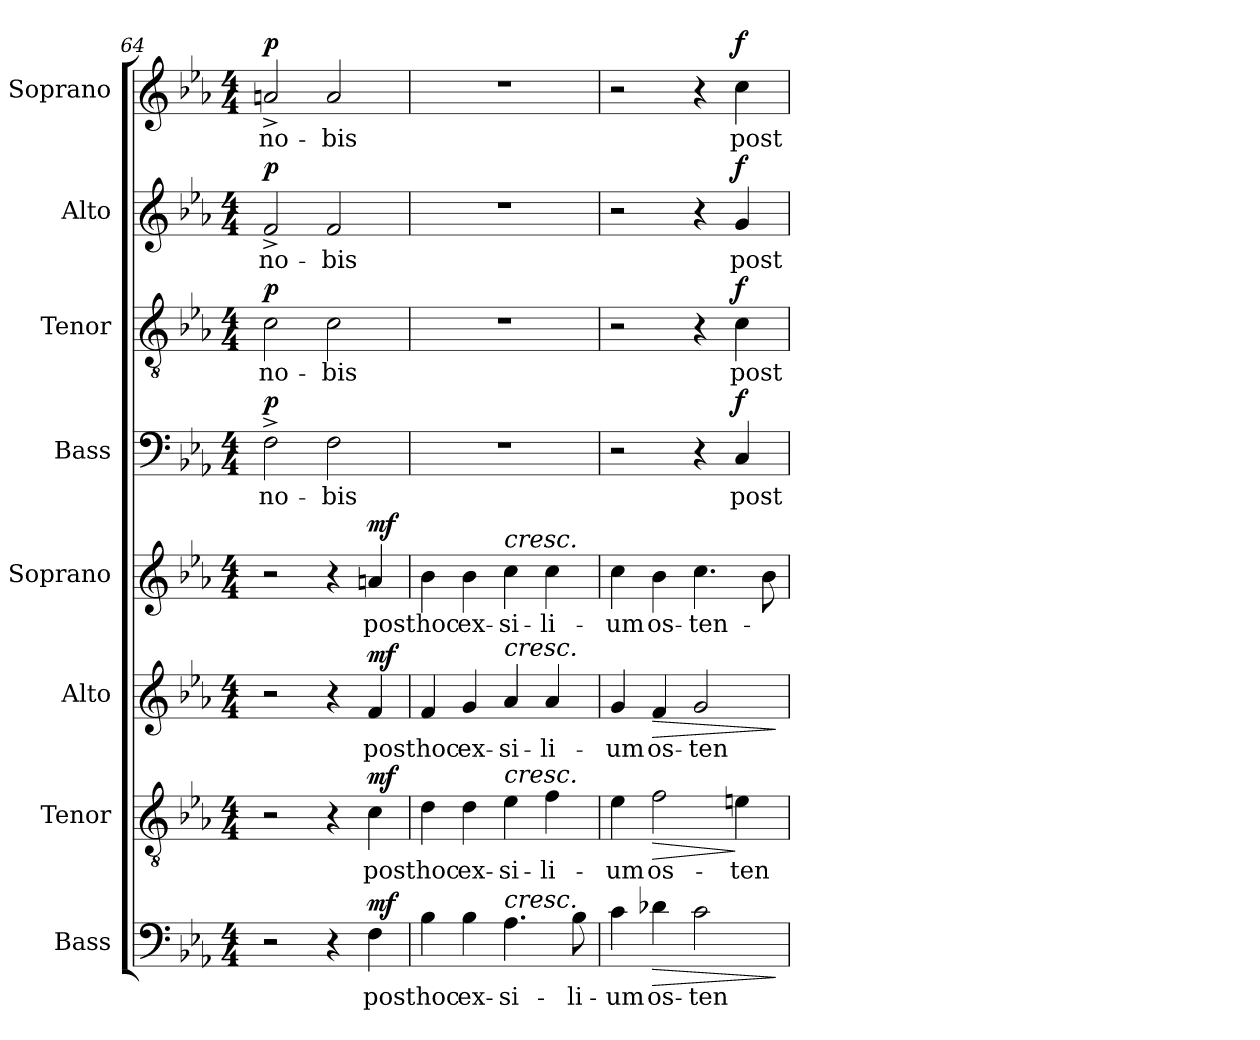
**kern	**text	**dynam	**kern	**text	**dynam	**kern	**text	**dynam	**kern	**text	**dynam	**kern	**text	**dynam	**kern	**text	**dynam	**kern	**text	**dynam	**kern	**text	**dynam
*part8	*part8	*part8	*part7	*part7	*part7	*part6	*part6	*part6	*part5	*part5	*part5	*part4	*part4	*part4	*part3	*part3	*part3	*part2	*part2	*part2	*part1	*part1	*part1
*staff8	*staff8	*staff8	*staff7	*staff7	*staff7	*staff6	*staff6	*staff6	*staff5	*staff5	*staff5	*staff4	*staff4	*staff4	*staff3	*staff3	*staff3	*staff2	*staff2	*staff2	*staff1	*staff1	*staff1
*I"Bass	*	*	*I"Tenor	*	*	*I"Alto	*	*	*I"Soprano	*	*	*I"Bass	*	*	*I"Tenor	*	*	*I"Alto	*	*	*I"Soprano	*	*
*I'B.	*	*	*I'T.	*	*	*I'A.	*	*	*I'S.	*	*	*I'B.	*	*	*I'T.	*	*	*I'A.	*	*	*I'S.	*	*
*clefF4	*	*	*clefGv2	*	*	*clefG2	*	*	*clefG2	*	*	*clefF4	*	*	*clefGv2	*	*	*clefG2	*	*	*clefG2	*	*
*	*	*	*ITrd7c12	*	*	*	*	*	*	*	*	*	*	*	*ITrd7c12	*	*	*	*	*	*	*	*
*k[b-e-a-]	*	*	*k[b-e-a-]	*	*	*k[b-e-a-]	*	*	*k[b-e-a-]	*	*	*k[b-e-a-]	*	*	*k[b-e-a-]	*	*	*k[b-e-a-]	*	*	*k[b-e-a-]	*	*
*E-:	*	*	*E-:	*	*	*E-:	*	*	*E-:	*	*	*E-:	*	*	*E-:	*	*	*E-:	*	*	*E-:	*	*
*M4/4	*	*	*M4/4	*	*	*M4/4	*	*	*M4/4	*	*	*M4/4	*	*	*M4/4	*	*	*M4/4	*	*	*M4/4	*	*
=64	=64	=64	=64	=64	=64	=64	=64	=64	=64	=64	=64	=64	=64	=64	=64	=64	=64	=64	=64	=64	=64	=64	=64
!	!	!	!	!	!	!	!	!	!	!	!	!	!LO:LY:b:color=#000000	!	!	!	!	!	!	!	!	!	!
!	!	!	!	!	!	!	!	!	!	!	!	!	!	!	!	!LO:LY:b:color=#000000	!	!	!	!	!	!	!
!	!	!	!	!	!	!	!	!	!	!	!	!	!	!	!	!	!	!	!LO:LY:b:color=#000000	!	!	!	!
!	!	!	!	!	!	!	!	!	!	!	!	!	!	!	!	!	!	!	!	!	!	!LO:LY:b:color=#000000	!
2r	.	.	2r	.	.	2r	.	.	2r	.	.	2F^i\	no-	p	2Ci\	no-	p	2f^i/	no-	p	2an^i/	no-	p
!	!	!	!	!	!	!	!	!	!	!	!	!	!LO:LY:b:color=#000000	!	!	!	!	!	!	!	!	!	!
!	!	!	!	!	!	!	!	!	!	!	!	!	!	!	!	!LO:LY:b:color=#000000	!	!	!	!	!	!	!
!	!	!	!	!	!	!	!	!	!	!	!	!	!	!	!	!	!	!	!LO:LY:b:color=#000000	!	!	!	!
!	!	!	!	!	!	!	!	!	!	!	!	!	!	!	!	!	!	!	!	!	!	!LO:LY:b:color=#000000	!
4r	.	.	4r	.	.	4r	.	.	4r	.	.	2Fi\	-bis	.	2Ci\	-bis	.	2fi/	-bis	.	2ai/	-bis	.
!	!LO:LY:b:color=#000000	!	!	!	!	!	!	!	!	!	!	!	!	!	!	!	!	!	!	!	!	!	!
!	!	!	!	!LO:LY:b:color=#000000	!	!	!	!	!	!	!	!	!	!	!	!	!	!	!	!	!	!	!
!	!	!	!	!	!	!	!LO:LY:b:color=#000000	!	!	!	!	!	!	!	!	!	!	!	!	!	!	!	!
!	!	!	!	!	!	!	!	!	!	!LO:LY:b:color=#000000	!	!	!	!	!	!	!	!	!	!	!	!	!
4Fi\	post	mf	4Ci\	post	mf	4fi/	post	mf	4ani/	post	mf	.	.	.	.	.	.	.	.	.	.	.	.
=65	=65	=65	=65	=65	=65	=65	=65	=65	=65	=65	=65	=65	=65	=65	=65	=65	=65	=65	=65	=65	=65	=65	=65
!	!LO:LY:b:color=#000000	!	!	!	!	!	!	!	!	!	!	!	!	!	!	!	!	!	!	!	!	!	!
!	!	!	!	!LO:LY:b:color=#000000	!	!	!	!	!	!	!	!	!	!	!	!	!	!	!	!	!	!	!
!	!	!	!	!	!	!	!LO:LY:b:color=#000000	!	!	!	!	!	!	!	!	!	!	!	!	!	!	!	!
!	!	!	!	!	!	!	!	!	!	!LO:LY:b:color=#000000	!	!	!	!	!	!	!	!	!	!	!	!	!
4B-i\	hoc	.	4Di\	hoc	.	4fi/	hoc	.	4b-i\	hoc	.	1r	.	.	1r	.	.	1r	.	.	1r	.	.
!	!LO:LY:b:color=#000000	!	!	!	!	!	!	!	!	!	!	!	!	!	!	!	!	!	!	!	!	!	!
!	!	!	!	!LO:LY:b:color=#000000	!	!	!	!	!	!	!	!	!	!	!	!	!	!	!	!	!	!	!
!	!	!	!	!	!	!	!LO:LY:b:color=#000000	!	!	!	!	!	!	!	!	!	!	!	!	!	!	!	!
!	!	!	!	!	!	!	!	!	!	!LO:LY:b:color=#000000	!	!	!	!	!	!	!	!	!	!	!	!	!
4B-i\	ex-	.	4Di\	ex-	.	4gi/	ex-	.	4b-i\	ex-	.	.	.	.	.	.	.	.	.	.	.	.	.
!	!LO:LY:b:color=#000000	!	!	!	!	!	!	!	!	!	!	!	!	!	!	!	!	!	!	!	!	!	!
!	!	!	!	!LO:LY:b:color=#000000	!	!	!	!	!	!	!	!	!	!	!	!	!	!	!	!	!	!	!
!	!	!	!	!	!	!	!LO:LY:b:color=#000000	!	!	!	!	!	!	!	!	!	!	!	!	!	!	!	!
!	!	!	!	!	!	!	!	!	!LO:TX:a:i:t=cresc.	!	!	!	!	!	!	!	!	!	!	!	!	!	!
!	!	!	!	!	!	!LO:TX:a:i:t=cresc.	!	!	!	!	!	!	!	!	!	!	!	!	!	!	!	!	!
!	!	!	!LO:TX:a:i:t=cresc.	!	!	!	!	!	!	!	!	!	!	!	!	!	!	!	!	!	!	!	!
!LO:TX:a:i:t=cresc.	!	!	!	!	!	!	!	!	!	!	!	!	!	!	!	!	!	!	!	!	!	!	!
!	!	!	!	!	!	!	!	!	!	!LO:LY:b:color=#000000	!	!	!	!	!	!	!	!	!	!	!	!	!
4.A-i\	-si-	.	4E-i\	-si-	.	4a-i/	-si-	.	4cci\	-si-	.	.	.	.	.	.	.	.	.	.	.	.	.
!	!	!	!	!LO:LY:b:color=#000000	!	!	!	!	!	!	!	!	!	!	!	!	!	!	!	!	!	!	!
!	!	!	!	!	!	!	!LO:LY:b:color=#000000	!	!	!	!	!	!	!	!	!	!	!	!	!	!	!	!
!	!	!	!	!	!	!	!	!	!	!LO:LY:b:color=#000000	!	!	!	!	!	!	!	!	!	!	!	!	!
.	.	.	4Fi\	-li-	.	4a-i/	-li-	.	4cci\	-li-	.	.	.	.	.	.	.	.	.	.	.	.	.
!	!LO:LY:b:color=#000000	!	!	!	!	!	!	!	!	!	!	!	!	!	!	!	!	!	!	!	!	!	!
8B-i\	-li-	.	.	.	.	.	.	.	.	.	.	.	.	.	.	.	.	.	.	.	.	.	.
=66	=66	=66	=66	=66	=66	=66	=66	=66	=66	=66	=66	=66	=66	=66	=66	=66	=66	=66	=66	=66	=66	=66	=66
!	!LO:LY:b:color=#000000	!	!	!	!	!	!	!	!	!	!	!	!	!	!	!	!	!	!	!	!	!	!
!	!	!	!	!LO:LY:b:color=#000000	!	!	!	!	!	!	!	!	!	!	!	!	!	!	!	!	!	!	!
!	!	!	!	!	!	!	!LO:LY:b:color=#000000	!	!	!	!	!	!	!	!	!	!	!	!	!	!	!	!
!	!	!	!	!	!	!	!	!	!	!LO:LY:b:color=#000000	!	!	!	!	!	!	!	!	!	!	!	!	!
4ci\	-um	.	4E-i\	-um	.	4gi/	-um	.	4cci\	-um	.	2r	.	.	2r	.	.	2r	.	.	2r	.	.
!	!LO:LY:b:color=#000000	!LO:HP:b	!	!	!	!	!	!	!	!	!	!	!	!	!	!	!	!	!	!	!	!	!
!	!	!	!	!LO:LY:b:color=#000000	!LO:HP:b	!	!	!	!	!	!	!	!	!	!	!	!	!	!	!	!	!	!
!	!	!	!	!	!	!	!LO:LY:b:color=#000000	!LO:HP:b	!	!	!	!	!	!	!	!	!	!	!	!	!	!	!
!	!	!	!	!	!	!	!	!	!	!LO:LY:b:color=#000000	!	!	!	!	!	!	!	!	!	!	!	!	!
4d-Xi\	os-	>	2Fi\	os-	>	4fi/	os-	>	4b-i\	os-	.	.	.	.	.	.	.	.	.	.	.	.	.
!	!LO:LY:b:color=#000000	!	!	!	!	!	!	!	!	!	!	!	!	!	!	!	!	!	!	!	!	!	!
!	!	!	!	!	!	!	!LO:LY:b:color=#000000	!	!	!	!	!	!	!	!	!	!	!	!	!	!	!	!
!	!	!	!	!	!	!	!	!	!	!LO:LY:b:color=#000000	!	!	!	!	!	!	!	!	!	!	!	!	!
2ci\	-ten-	.	.	.	.	2gi/	-ten-	.	4.cci\	-ten-	.	4r	.	.	4r	.	.	4r	.	.	4r	.	.
!	!	!	!	!LO:LY:b:color=#000000	!	!	!	!	!	!	!	!	!	!	!	!	!	!	!	!	!	!	!
!	!	!	!	!	!	!	!	!	!	!	!	!	!LO:LY:b:color=#000000	!	!	!	!	!	!	!	!	!	!
!	!	!	!	!	!	!	!	!	!	!	!	!	!	!	!	!LO:LY:b:color=#000000	!	!	!	!	!	!	!
!	!	!	!	!	!	!	!	!	!	!	!	!	!	!	!	!	!	!	!LO:LY:b:color=#000000	!	!	!	!
!	!	!	!	!	!	!	!	!	!	!	!	!	!	!	!	!	!	!	!	!	!	!LO:LY:b:color=#000000	!
.	.	.	4Eni\	-ten-	]	.	.	.	.	.	.	4Ci/	post	f	4Ci\	post	f	4gi/	post	f	4cci\	post	f
.	.	.	.	.	.	.	.	.	8b-i\	.	.	.	.	.	.	.	.	.	.	.	.	.	.
.	.	]	.	.	.	.	.	]	.	.	.	.	.	.	.	.	.	.	.	.	.	.	.
=	=	=	=	=	=	=	=	=	=	=	=	=	=	=	=	=	=	=	=	=	=	=	=
*-	*-	*-	*-	*-	*-	*-	*-	*-	*-	*-	*-	*-	*-	*-	*-	*-	*-	*-	*-	*-	*-	*-	*-
